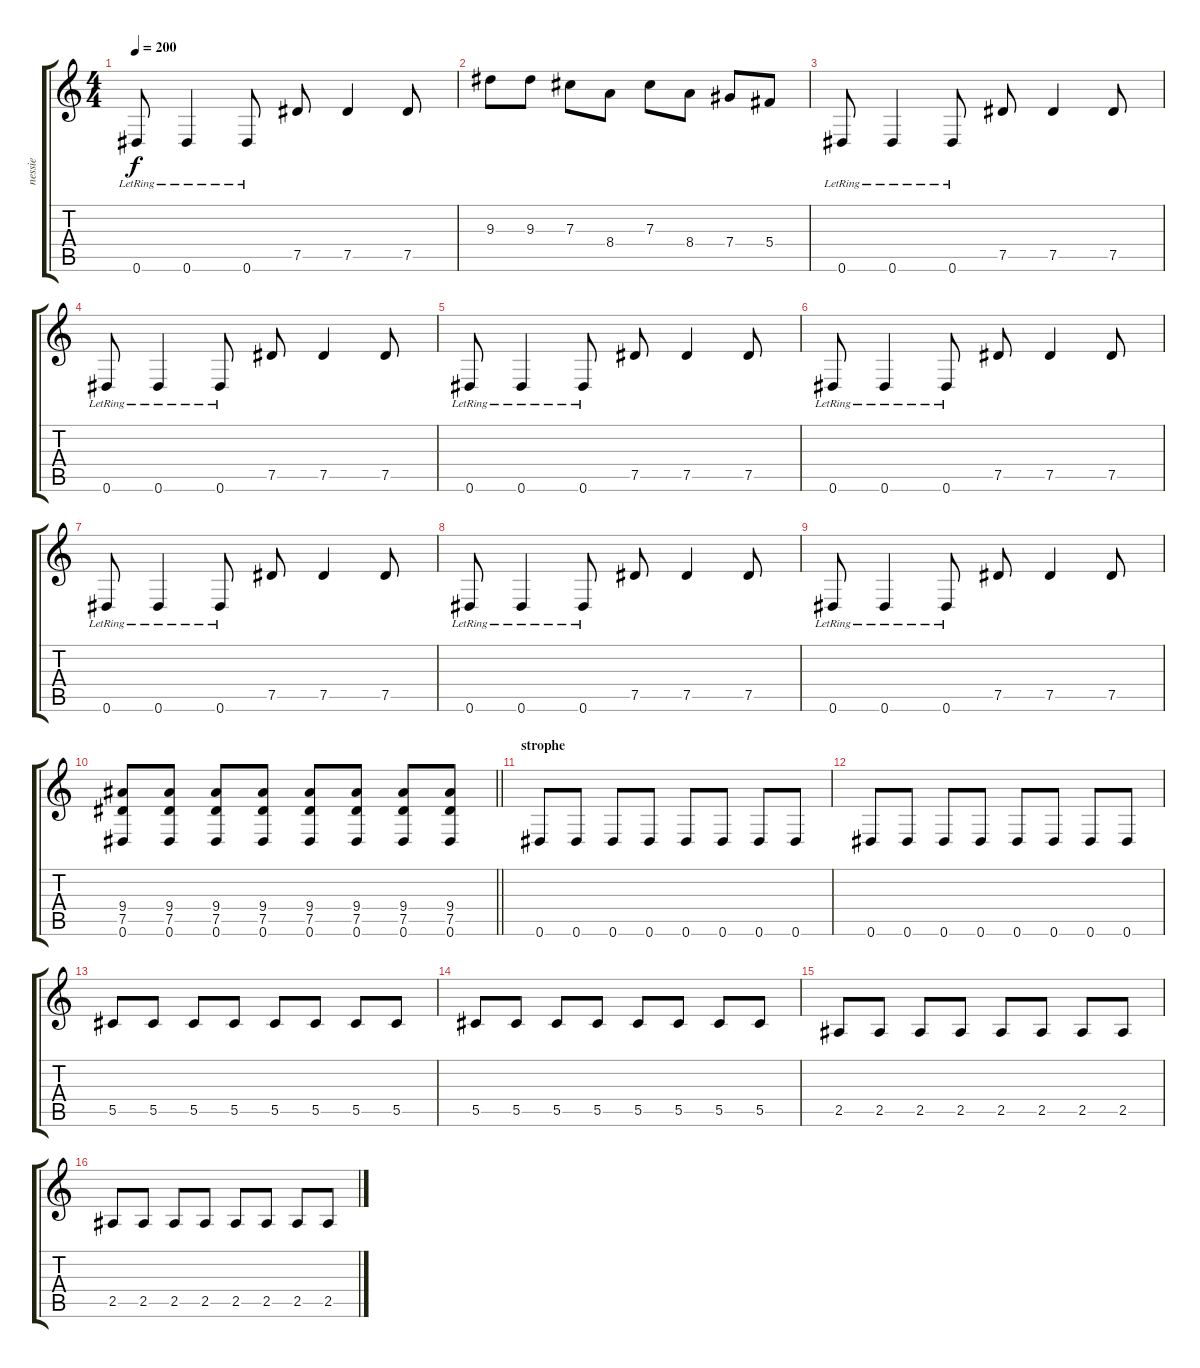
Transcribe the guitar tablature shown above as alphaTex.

\track ("nessie" "nessie") {instrument distortionguitar}
\staff {score tabs}
\tuning (Eb4 Bb3 Gb3 Db3 Ab2 Eb2) {hide}
\ts (4 4)
\tempo 200
\clef g2
\ks c
0.6{lr}.8{dy f} 0.6{lr}.4 0.6{lr}.8 7.5.8 7.5.4 7.5.8 |
9.3.8 9.3.8 7.3.8 8.4.8 7.3.8 8.4.8 7.4.8 5.4.8 |
0.6{lr}.8 0.6{lr}.4 0.6{lr}.8 7.5.8 7.5.4 7.5.8 |
0.6{lr}.8 0.6{lr}.4 0.6{lr}.8 7.5.8 7.5.4 7.5.8 |
0.6{lr}.8 0.6{lr}.4 0.6{lr}.8 7.5.8 7.5.4 7.5.8 |
0.6{lr}.8 0.6{lr}.4 0.6{lr}.8 7.5.8 7.5.4 7.5.8 |
0.6{lr}.8 0.6{lr}.4 0.6{lr}.8 7.5.8 7.5.4 7.5.8 |
0.6{lr}.8 0.6{lr}.4 0.6{lr}.8 7.5.8 7.5.4 7.5.8 |
0.6{lr}.8 0.6{lr}.4 0.6{lr}.8 7.5.8 7.5.4 7.5.8 |
\barLineRight lightlight
(9.4 7.5 0.6).8 (9.4 7.5 0.6).8 (9.4 7.5 0.6).8 (9.4 7.5 0.6).8 (9.4 7.5 0.6).8 (9.4 7.5 0.6).8 (9.4 7.5 0.6).8 (9.4 7.5 0.6).8 |
\section ("" "strophe")
0.6.8{instrument electricguitarmuted} 0.6.8 0.6.8 0.6.8 0.6.8 0.6.8 0.6.8 0.6.8 |
0.6.8 0.6.8 0.6.8 0.6.8 0.6.8 0.6.8 0.6.8 0.6.8 |
5.5.8 5.5.8 5.5.8 5.5.8 5.5.8 5.5.8 5.5.8 5.5.8 |
5.5.8 5.5.8 5.5.8 5.5.8 5.5.8 5.5.8 5.5.8 5.5.8 |
2.5.8 2.5.8 2.5.8 2.5.8 2.5.8 2.5.8 2.5.8 2.5.8 |
2.5.8 2.5.8 2.5.8 2.5.8 2.5.8 2.5.8 2.5.8 2.5.8
